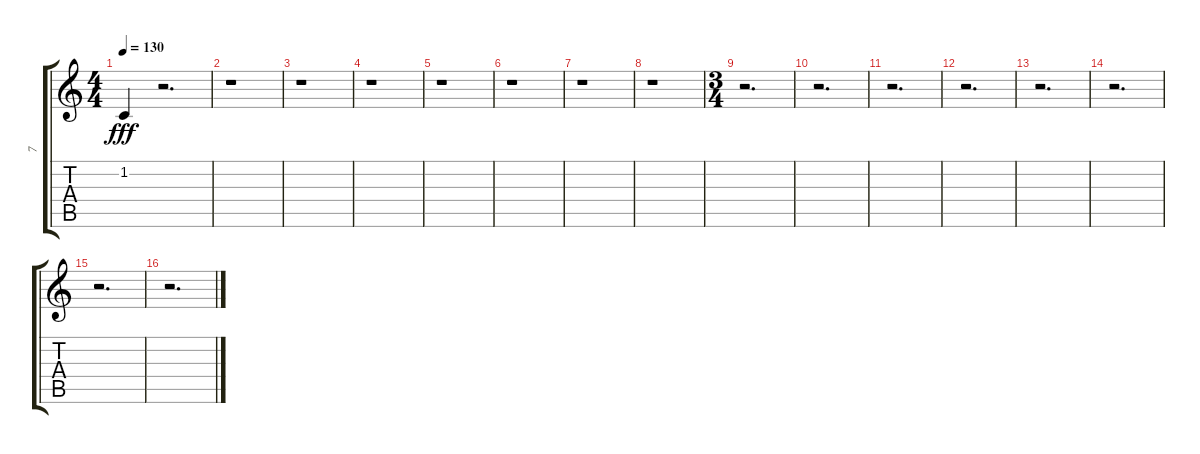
\track ("7" "7") {instrument orchestrahit}
\staff {score tabs}
\tuning (E4 B3 G3 D3 A2 E2) {hide}
\ts (4 4)
\tempo 130
\clef g2
\ks c
1.2.4{dy fff} r.2{d} |
r.1 |
r.1 |
r.1 |
r.1 |
r.1 |
r.1 |
r.1 |
\ts (3 4)
r.2{d} |
r.2{d} |
r.2{d} |
r.2{d} |
r.2{d} |
r.2{d} |
r.2{d} |
r.2{d}
